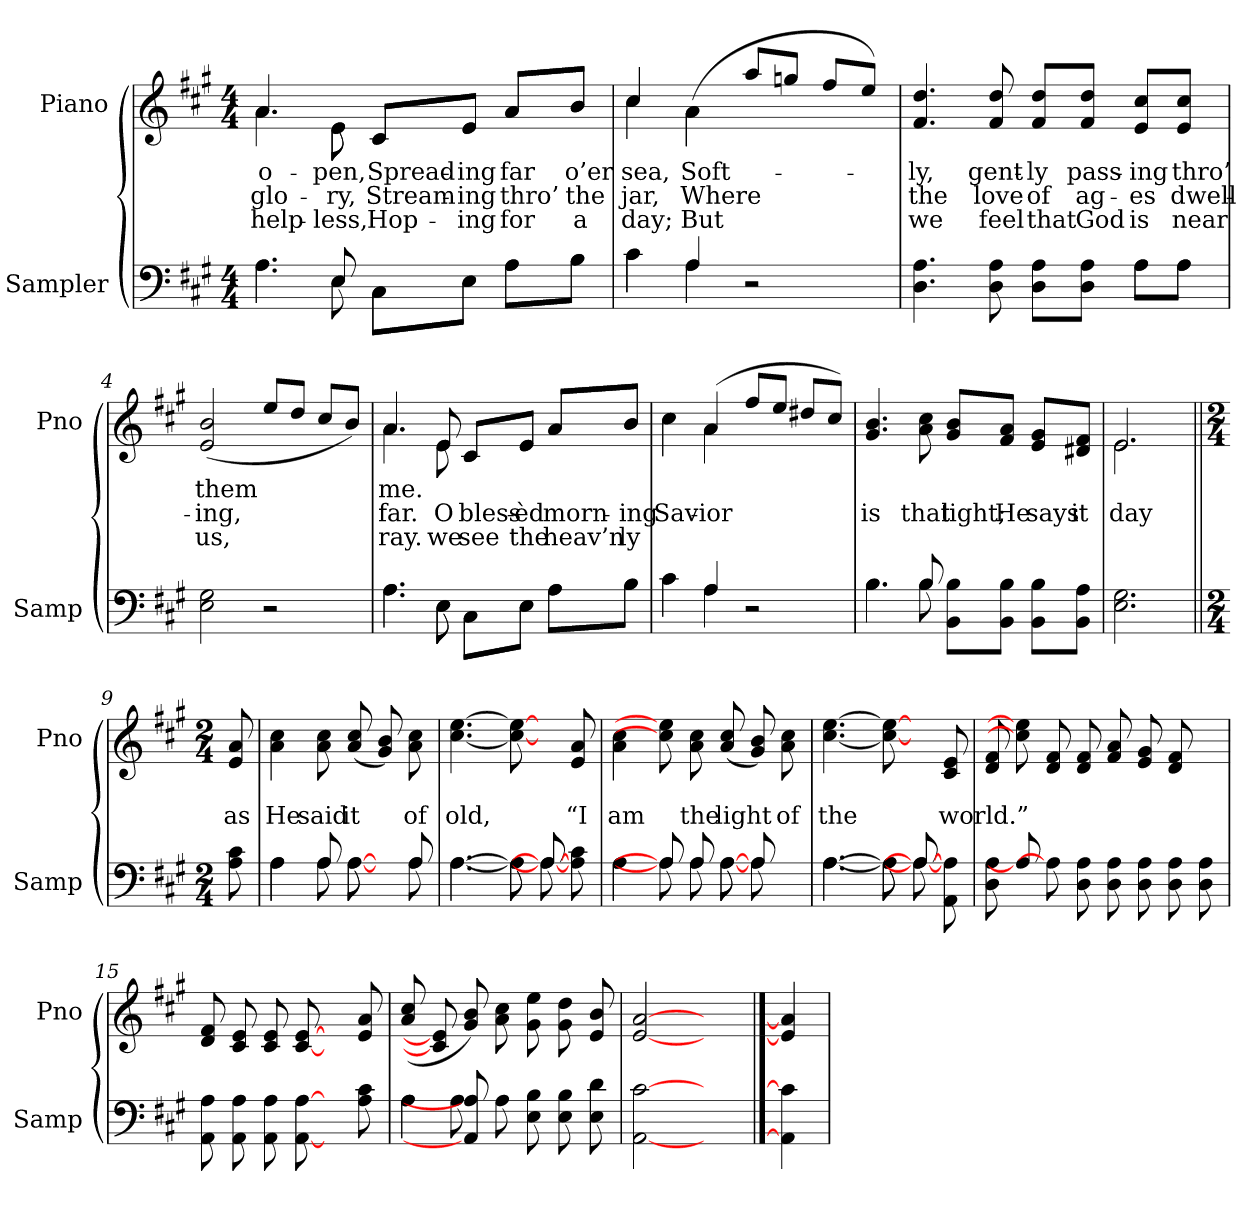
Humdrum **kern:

**kern	**kern	**text	**text	**text
*part2	*part1	*part1	*part1	*part1
*staff2	*staff1	*staff1	*staff1	*staff1
*I"Sampler	*I"Piano	*	*	*
*I'Samp	*I'Pno	*	*	*
*clefF4	*clefG2	*	*	*
*k[f#c#g#]	*k[f#c#g#]	*	*	*
*A:	*A:	*	*	*
*M4/4	*M4/4	*	*	*
=1	=1	=1	=1	=1
*^	*^	*	*	*
4.A\	4.A	4.a/	4.a	o-	glo-	help-
8E/	8E	8e\	8e	-pen,	-ry,	-less,
8C#\L	8C#\L	8c#/L	8c#/L	Spread-	Stream-	Hop-
8E\J	8E\J	8e/J	8e/J	-ing	-ing	-ing
8A\L	8A\L	8a/L	8a/L	far	thro’	for
8B\J	8B\J	8b/J	8b/J	o’er	the	a
=2	=2	=2	=2	=2	=2	=2
4c#\	4c#	4cc#/	4cc#	sea,	-jar,	day;
4A/	4A	(4a\	4a	Soft-	Where	But
2r	2ryy	8aa/L	2ryy	.	.	.
.	.	8ggn/J	.	.	.	.
.	.	8ff#/L	.	.	.	.
.	.	8ee/J)	.	.	.	.
*	*	*v	*v	*	*	*
=3	=3	=3	=3	=3	=3
4.D 4.A	2.ryy	4.f# 4.dd	-ly,	the	we
8D 8A	.	8f# 8dd	gent-	love	feel
8D\ 8A\L	.	8f#/ 8dd/L	-ly	of	that
8D\ 8A\J	.	8f#/ 8dd/J	pass-	ag-	God
8A\L	8A\L	8e/ 8cc#/L	-ing	-es	is
8A\J	8A\J	8e/ 8cc#/J	thro’	dwell-	near
*v	*v	*	*	*	*
=4	=4	=4	=4	=4
2E 2G#	(2e 2b	them	-ing,	us,
2r	8ee/L	.	.	.
.	8dd/J	.	.	.
.	8cc#/L	.	.	.
.	8b/J)	.	.	.
=5	=5	=5	=5	=5
*^	*^	*	*	*
4.A\	4.A	4.a/	4.a	me.	-far.	ray.
8E\	8E	8e/	8e	.	O	we
8C#\L	8C#\L	8c#/L	8c#/L	.	bless-	see
8E\J	8E\J	8e/J	8e/J	.	-èd	the
8A\L	8A\L	8a/L	8a/L	.	morn-	heav’n-
8B\J	8B\J	8b/J	8b/J	.	-ing	-ly
=6	=6	=6	=6	=6	=6	=6
4c#\	4c#	4cc#\	4cc#	.	Sav-	.
4A/	4A	(4a/	4a	.	-ior	.
2r	2ryy	8ff#/L	2ryy	.	.	.
.	.	8ee/J	.	.	.	.
.	.	8dd#X/L	.	.	.	.
.	.	8cc#/J)	.	.	.	.
*	*	*v	*v	*	*	*
=7	=7	=7	=7	=7	=7
4.B\	4.B	4.g# 4.b	.	is	.
8B/	8B	8a 8cc#	.	that	.
8BB\ 8B\L	2ryy	8g#/ 8b/L	.	light;	.
8BB\ 8B\J	.	8f#/ 8a/J	.	He	.
8BB\ 8B\L	.	8e/ 8g#/L	.	says	.
8BB\ 8A\J	.	8d#X/ 8f#/J	.	it	.
*v	*v	*	*	*	*
=8	=8	=8	=8	=8
*	*^	*	*	*
2.E 2.G#	2.e/	2.e	.	-day	.
*	*v	*v	*	*	*
=9||	=9||	=9||	=9||	=9||
*M2/4	*M2/4	*	*	*
*	*^	*	*	*
!	!LO:TX:t=Refrain	!	!	!	!
*	*v	*v	*	*	*
8A 8c#	8e 8a	.	as	.
=10	=10	=10	=10	=10
*^	*	*	*	*
4A\	4A	4a 4cc#	.	He	.
8A/	8A	8a 8cc#	.	said	.
[8A\	[8A	(8a/ 8cc#/	.	it	.
8ryy	8ryy	8g#/ 8b/)	.	.	.
8A/	8A	8a 8cc#	.	of	.
=11	=11	=11	=11	=11	=11
[4.A\	[4.A	[4.cc# [4.ee	.	old,	.
8A\]	8A]	8cc#_ 8ee_	.	.	.
8A/_	8A_	8ryy	.	.	.
8A 8c#	8ryy	8e 8a	.	“I	.
=12	=12	=12	=12	=12	=12
4A\	4A	4a 4cc#	.	am	.
8A/]	8A]	8cc#] 8ee]	.	.	.
8A/	8A	8a 8cc#	.	the	.
[8A\	[8A	(8a/ 8cc#/	.	light	.
8A/	8A	8g#/ 8b/)	.	.	.
8ryy	8ryy	8a 8cc#	.	of	.
=13	=13	=13	=13	=13	=13
[4.A\	[4.A	[4.cc# [4.ee	.	the	.
8A\]	8A]	8cc#_ 8ee_	.	.	.
8A/_	8A_	8ryy	.	.	.
8AA 8A	8ryy	8c# 8e	.	world.”	.
*v	*v	*	*	*	*
=14	=14	=14	=14	=14
8D 8A	8d 8f#	.	.	.
8A/]	8cc#] 8ee]	.	.	.
8A]	8d 8f#	.	.	.
8D 8A	8d 8f#	.	.	.
8D 8A	8f# 8a	.	.	.
8D 8A	8e 8g#	.	.	.
8D 8A	8d 8f#	.	.	.
8D 8A	8ryy	.	.	.
=15	=15	=15	=15	=15
8AA 8A	8d 8f#	.	.	.
8AA 8A	8c# 8e	.	.	.
8AA 8A	8c# 8e	.	.	.
[8AA [8A	[8c# [8e	.	.	.
8ryy	8ryy	.	.	.
8A 8c#	8e 8a	.	.	.
=16	=16	=16	=16	=16
*^	*	*	*	*
4A\	4A	(8a/ 8cc#/	.	.	.
.	.	8c#] 8e]	.	.	.
8AA] 8A]	8A	8g#/ 8b/)	.	.	.
8A\	2ryy	8a 8cc#	.	.	.
8E 8B	.	8g# 8ee	.	.	.
8E 8B	.	8g# 8dd	.	.	.
8E 8d	.	8e 8b	.	.	.
*v	*v	*	*	*	*
=17	=17	=17	=17	=17
[2AA [2c#	[2e [2a	.	.	.
4ryy	4ryy	.	.	.
==18	==18	==18	==18	==18
4AA] 4c#]	4e] 4a]	.	.	.
=	=	=	=	=
*-	*-	*-	*-	*-
